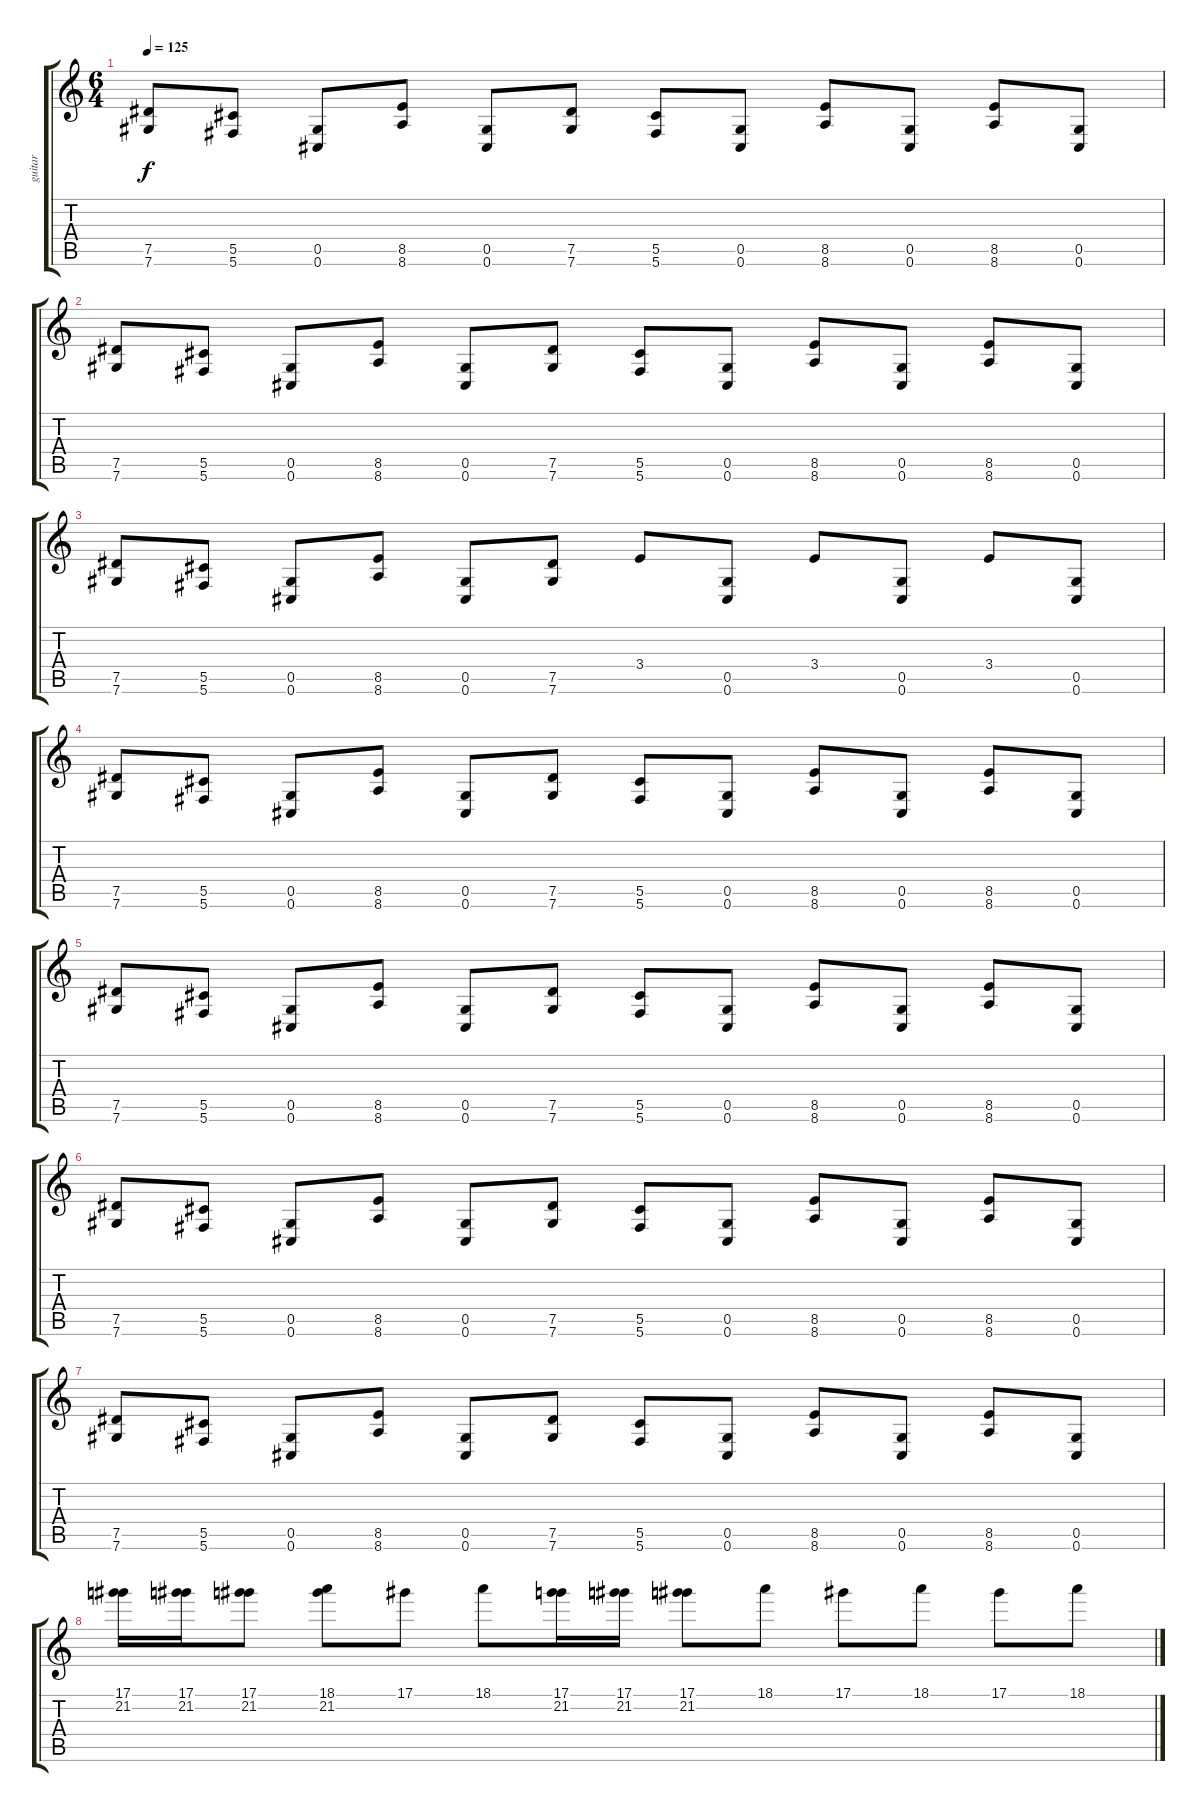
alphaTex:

\track ("guitar" "guitar") {instrument overdrivenguitar}
\staff {score tabs}
\tuning (Eb4 Bb3 Gb3 Db3 Ab2 Db2) {hide}
\ts (6 4)
\tempo 125
\clef g2
\ks c
(7.5 7.6).8{dy f} (5.5 5.6).8 (0.5 0.6).8 (8.5 8.6).8 (0.5 0.6).8 (7.5 7.6).8 (5.5 5.6).8 (0.5 0.6).8 (8.5 8.6).8 (0.5 0.6).8 (8.5 8.6).8 (0.5 0.6).8 |
(7.5 7.6).8 (5.5 5.6).8 (0.5 0.6).8 (8.5 8.6).8 (0.5 0.6).8 (7.5 7.6).8 (5.5 5.6).8 (0.5 0.6).8 (8.5 8.6).8 (0.5 0.6).8 (8.5 8.6).8 (0.5 0.6).8 |
(7.5 7.6).8 (5.5 5.6).8 (0.5 0.6).8 (8.5 8.6).8 (0.5 0.6).8 (7.5 7.6).8 3.4.8 (0.5 0.6).8 3.4.8 (0.5 0.6).8 3.4.8 (0.5 0.6).8 |
(7.5 7.6).8 (5.5 5.6).8 (0.5 0.6).8 (8.5 8.6).8 (0.5 0.6).8 (7.5 7.6).8 (5.5 5.6).8 (0.5 0.6).8 (8.5 8.6).8 (0.5 0.6).8 (8.5 8.6).8 (0.5 0.6).8 |
(7.5 7.6).8 (5.5 5.6).8 (0.5 0.6).8 (8.5 8.6).8 (0.5 0.6).8 (7.5 7.6).8 (5.5 5.6).8 (0.5 0.6).8 (8.5 8.6).8 (0.5 0.6).8 (8.5 8.6).8 (0.5 0.6).8 |
(7.5 7.6).8 (5.5 5.6).8 (0.5 0.6).8 (8.5 8.6).8 (0.5 0.6).8 (7.5 7.6).8 (5.5 5.6).8 (0.5 0.6).8 (8.5 8.6).8 (0.5 0.6).8 (8.5 8.6).8 (0.5 0.6).8 |
(7.5 7.6).8 (5.5 5.6).8 (0.5 0.6).8 (8.5 8.6).8 (0.5 0.6).8 (7.5 7.6).8 (5.5 5.6).8 (0.5 0.6).8 (8.5 8.6).8 (0.5 0.6).8 (8.5 8.6).8 (0.5 0.6).8 |
(17.1 21.2).16 (17.1 21.2).16 (17.1 21.2).8 (18.1 21.2).8 17.1.8 18.1.8 (17.1 21.2).16 (17.1 21.2).16 (17.1 21.2).8 18.1.8 17.1.8 18.1.8 17.1.8 18.1.8
